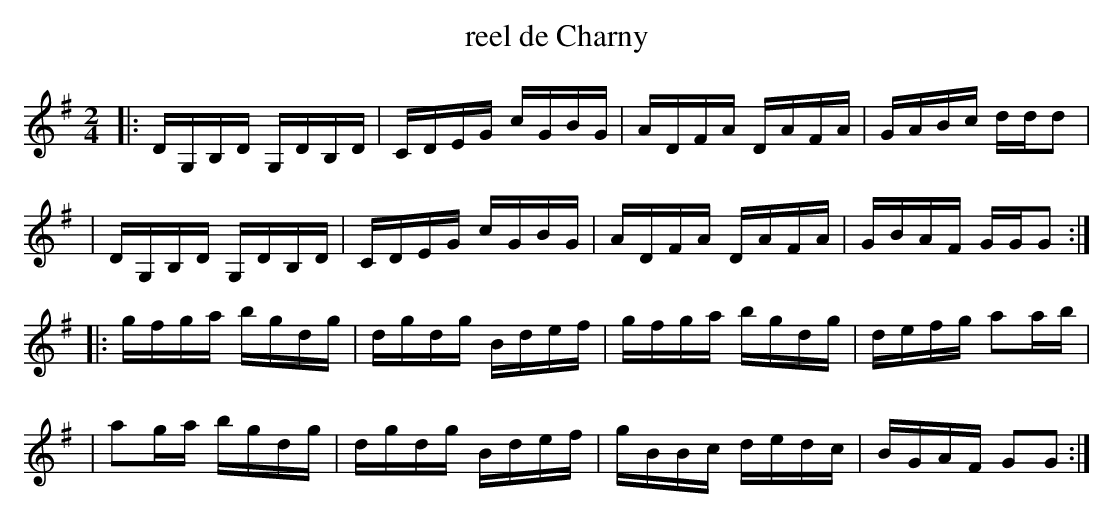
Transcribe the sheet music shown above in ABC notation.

X:1
T: reel de Charny
M: 2/4
L: 1/16
K: G
|: DG,B,D G,DB,D | CDEG cGBG | ADFA DAFA | GABc ddd2  |
|  DG,B,D G,DB,D | CDEG cGBG | ADFA DAFA | GBAF GGG2 :|
|: gfga   bgdg   | dgdg Bdef | gfga bgdg | defg a2ab  |
|  a2ga   bgdg   | dgdg Bdef | gBBc dedc | BGAF G2G2 :|
